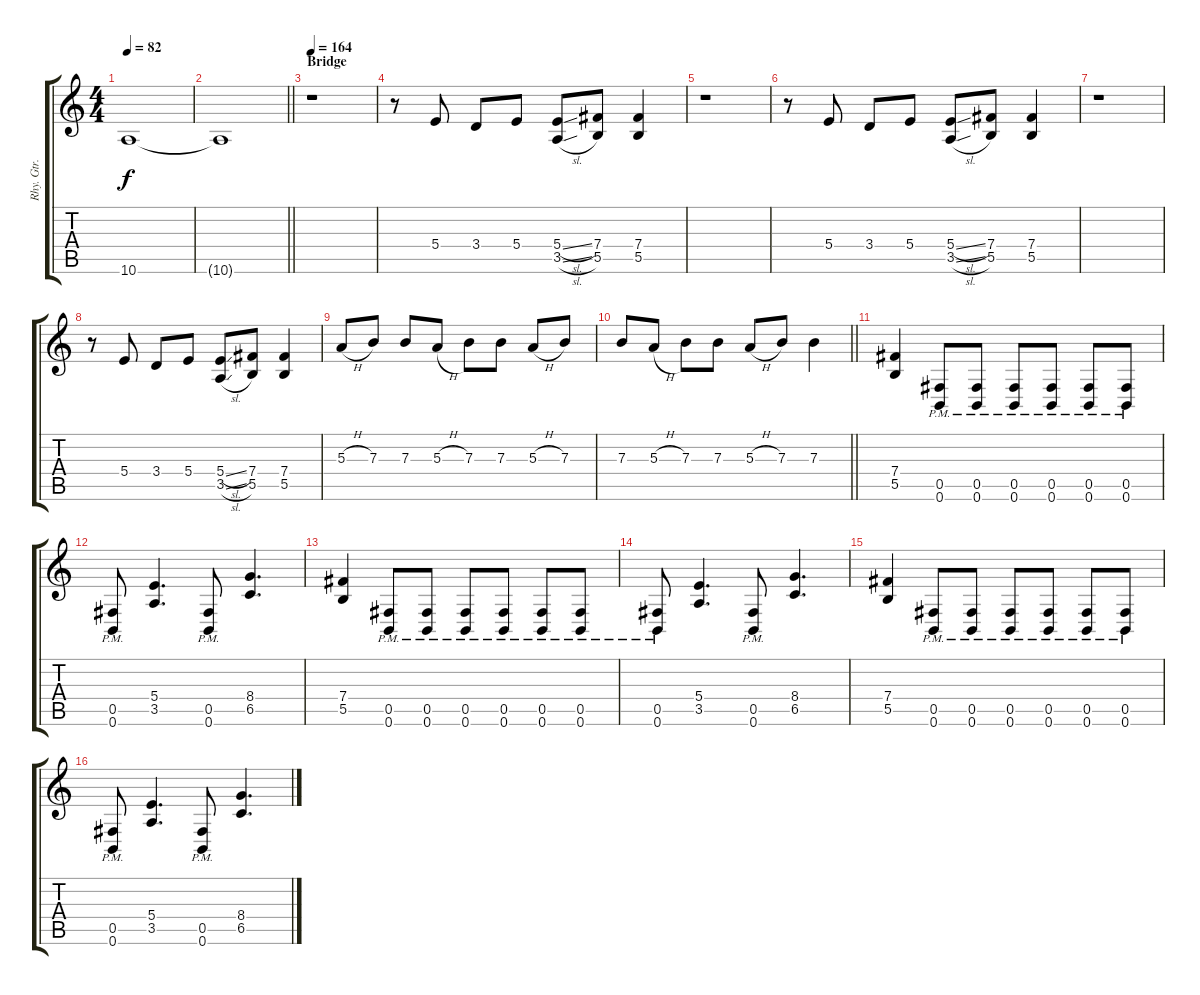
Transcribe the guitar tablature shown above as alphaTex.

\track ("Rhy. Gtr. 1" "Rhy. Gtr. ") {instrument distortionguitar}
\staff {score tabs}
\tuning (Db4 Ab3 E3 B2 Gb2 B1) {hide}
\ts (4 4)
\tempo 82
\clef g2
\ks c
10.6{t}.1{dy f} |
\barLineRight lightlight
10.6{t}.1 |
\section ("" "Bridge")
\tempo 164
r.1 |
r.8 5.4.8 3.4.8 5.4.8 (5.4{sl} 3.5{sl}).8 (7.4 5.5).8 (7.4 5.5).4 |
r.1 |
r.8 5.4.8 3.4.8 5.4.8 (5.4{sl} 3.5{sl}).8 (7.4 5.5).8 (7.4 5.5).4 |
r.1 |
r.8 5.4.8 3.4.8 5.4.8 (5.4{sl} 3.5{sl}).8 (7.4 5.5).8 (7.4 5.5).4 |
5.3{h}.8 7.3.8 7.3.8 5.3{h}.8 7.3.8 7.3.8 5.3{h}.8 7.3.8 |
\barLineRight lightlight
7.3.8 5.3{h}.8 7.3.8 7.3.8 5.3{h}.8 7.3.8 7.3.4 |
\section ("" "")
(7.4 5.5).4 (0.5{pm} 0.6{pm}).8 (0.5{pm} 0.6{pm}).8 (0.5{pm} 0.6{pm}).8 (0.5{pm} 0.6{pm}).8 (0.5{pm} 0.6{pm}).8 (0.5{pm} 0.6{pm}).8 |
(0.5{pm} 0.6{pm}).8 (5.4 3.5).4{d} (0.5{pm} 0.6{pm}).8 (8.4 6.5).4{d} |
(7.4 5.5).4 (0.5{pm} 0.6{pm}).8 (0.5{pm} 0.6{pm}).8 (0.5{pm} 0.6{pm}).8 (0.5{pm} 0.6{pm}).8 (0.5{pm} 0.6{pm}).8 (0.5{pm} 0.6{pm}).8 |
(0.5{pm} 0.6{pm}).8 (5.4 3.5).4{d} (0.5{pm} 0.6{pm}).8 (8.4 6.5).4{d} |
(7.4 5.5).4 (0.5{pm} 0.6{pm}).8 (0.5{pm} 0.6{pm}).8 (0.5{pm} 0.6{pm}).8 (0.5{pm} 0.6{pm}).8 (0.5{pm} 0.6{pm}).8 (0.5{pm} 0.6{pm}).8 |
(0.5{pm} 0.6{pm}).8 (5.4 3.5).4{d} (0.5{pm} 0.6{pm}).8 (8.4 6.5).4{d}
